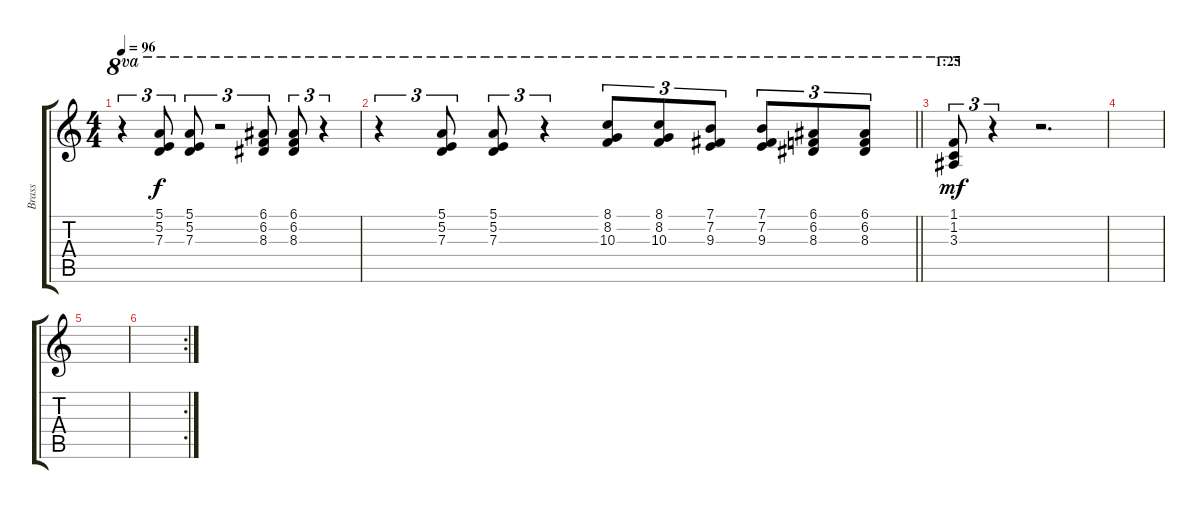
\track ("Brass" "Brass") {instrument trumpet}
\staff {score tabs}
\tuning (E5 B4 G4 D4 A3 E3) {hide}
\ts (4 4)
\tempo 96
\clef g2
\ks c
r.4{tu (3 2) ot 8va dy f} (5.1 5.2 7.3).8{tu (3 2) ot 8va} (5.1 5.2 7.3).8{tu (3 2) ot 8va} r.2{tu (3 2) ot 8va} (6.1 6.2 8.3).8{tu (3 2) ot 8va} (6.1 6.2 8.3).8{tu (3 2) ot 8va} r.4{tu (3 2) ot 8va} |
\barLineRight lightlight
r.4{tu (3 2) ot 8va} (5.1 5.2 7.3).8{tu (3 2) ot 8va} (5.1 5.2 7.3).8{tu (3 2) ot 8va} r.4{tu (3 2) ot 8va} (8.1 8.2 10.3).8{tu (3 2) ot 8va} (8.1 8.2 10.3).8{tu (3 2) ot 8va} (7.1 7.2 9.3).8{tu (3 2) ot 8va} (7.1 7.2 9.3).8{tu (3 2) ot 8va} (6.1 6.2 8.3).8{tu (3 2) ot 8va} (6.1 6.2 8.3).8{tu (3 2) ot 8va} |
\section ("" "1:25")
(1.1 1.2 3.3).8{tu (3 2) ot 8va dy mf} r.4{tu (3 2)} r.2{d} |
|
|
\rc 2
